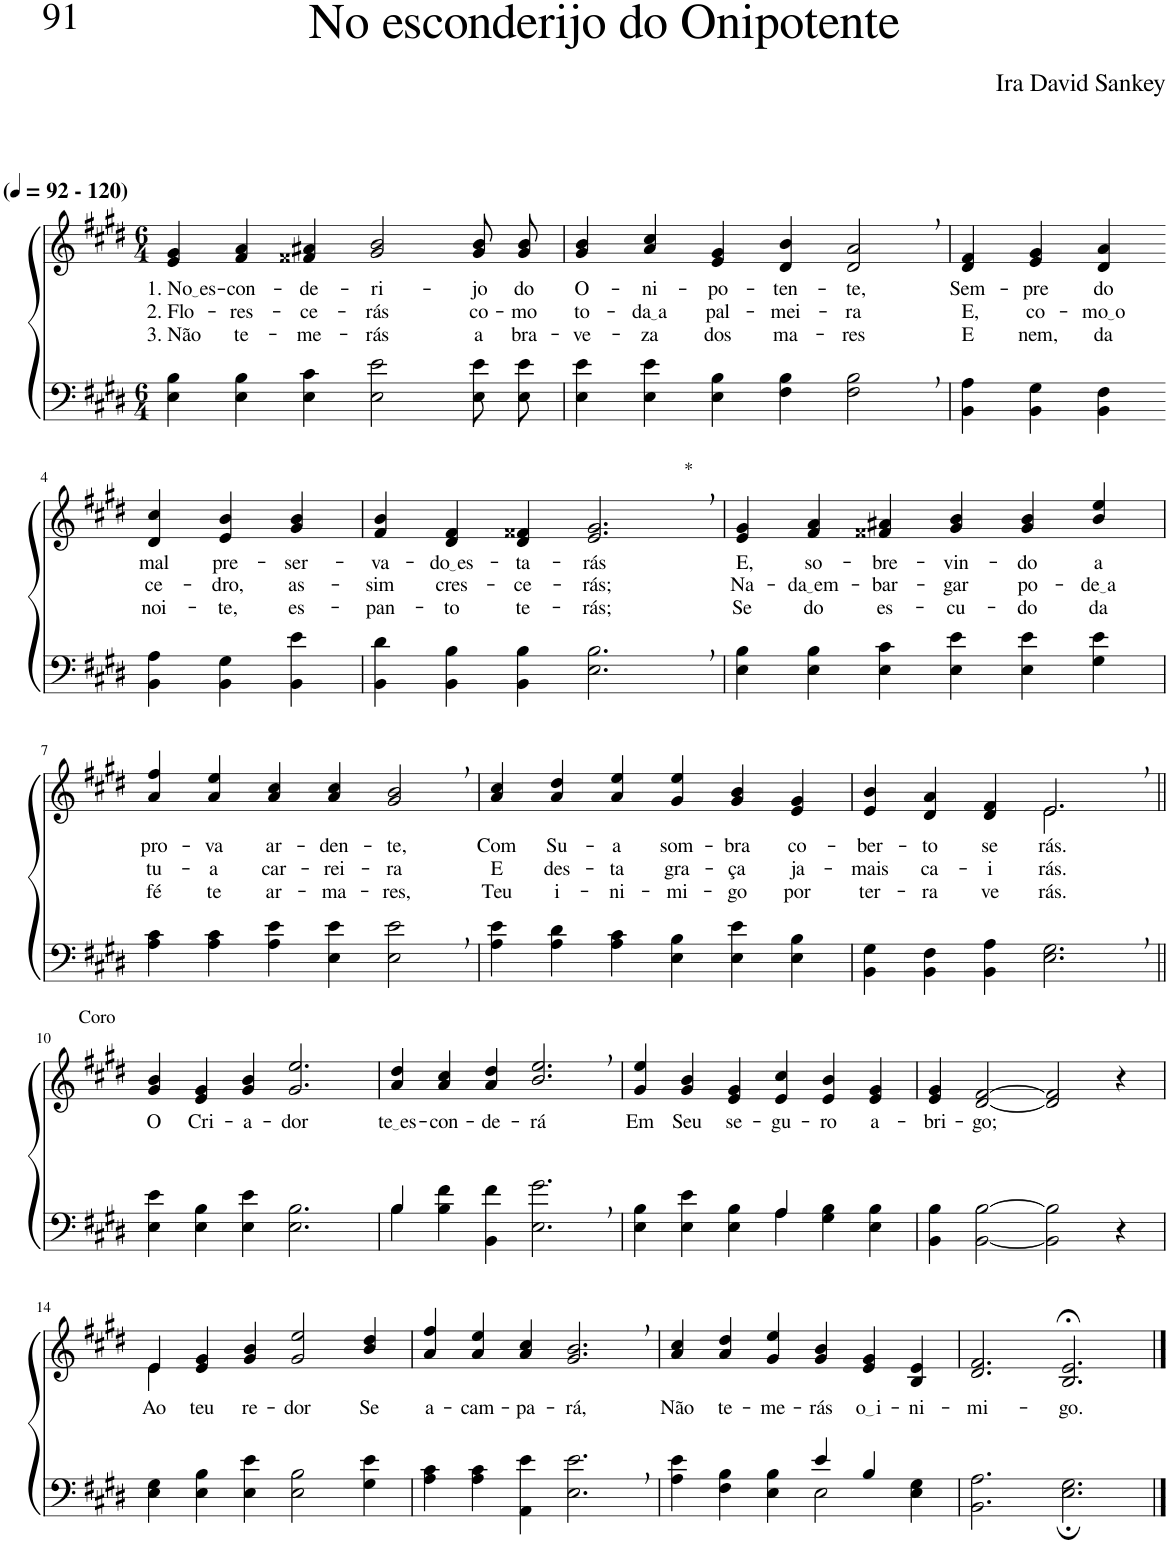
**kern	**kern	**text	**text	**text
*part2	*part1	*part1	*part1	*part1
*staff2	*staff1	*staff1	*staff1	*staff1
*I"Parte III e IV	*I"Parte I e II	*	*	*
*clefF4	*clefG2	*	*	*
*Trd1c3	*Trd1c3	*	*	*
*k[f#c#g#d#]	*k[f#c#g#d#]	*	*	*
*M6/4	*M6/4	*	*	*
*MM92	*MM92	*	*	*
=1	=1	=1	=1	=1
!	!LO:TX:a:B:t=(	!	!	!
!	!LO:TX:a:B:t=- 120)	!	!	!
!	!	!LO:LY:b	!LO:LY:b	!LO:LY:b
4E\ 4B\	4e/ 4g#/	1. No es	2. Flo-	3. Não
!	!	!LO:LY:b	!LO:LY:b	!LO:LY:b
4E\ 4B\	4f#/ 4a/	-con-	-res-	te-
!	!	!LO:LY:b	!LO:LY:b	!LO:LY:b
4E\ 4c#\	4f##X/ 4a#X/	-de-	-ce-	-me-
!	!	!LO:LY:b	!LO:LY:b	!LO:LY:b
2E\ 2e\	2g#/ 2b/	-ri-	-rás	-rás
!	!	!LO:LY:b	!LO:LY:b	!LO:LY:b
8E\ 8e\L	8g#/ 8b/L	-jo	co-	a
!	!	!LO:LY:b	!LO:LY:b	!LO:LY:b
8E\ 8e\J	8g#/ 8b/J	do	-mo	bra-
=2	=2	=2	=2	=2
!	!	!LO:LY:b	!LO:LY:b	!LO:LY:b
4E\ 4e\	4g#/ 4b/	O-	to-	-ve-
!	!	!LO:LY:b	!LO:LY:b	!LO:LY:b
4E\ 4e\	4a/ 4cc#/	-ni-	da a	-za
!	!	!LO:LY:b	!LO:LY:b	!LO:LY:b
4E\ 4B\	4e/ 4g#/	-po-	pal-	dos
!	!	!LO:LY:b	!LO:LY:b	!LO:LY:b
4F#\ 4B\	4d#/ 4b/	-ten-	-mei-	ma-
!	!	!LO:LY:b	!LO:LY:b	!LO:LY:b
2F#\, 2B\,	2d#/, 2a/,	-te,	-ra	-res
=3	=3	=3	=3	=3
!	!	!LO:LY:b	!LO:LY:b	!LO:LY:b
4BB\ 4A\	4d#/ 4f#/	Sem-	E,	E
!	!	!LO:LY:b	!LO:LY:b	!LO:LY:b
4BB\ 4G#\	4e/ 4g#/	-pre	co-	nem,
!	!	!LO:LY:b	!LO:LY:b	!LO:LY:b
4BB\ 4F#\	4d#/ 4a/	do	mo o	da
!!LO:LB:g=z
=4-	=4-	=4-	=4-	=4-
!	!	!LO:LY:b	!LO:LY:b	!LO:LY:b
4BB\ 4A\	4d#/ 4cc#/	mal	ce-	noi-
!	!	!LO:LY:b	!LO:LY:b	!LO:LY:b
4BB\ 4G#\	4e/ 4b/	pre-	-dro,	-te,
!	!	!LO:LY:b	!LO:LY:b	!LO:LY:b
4BB\ 4e\	4g#/ 4b/	-ser-	as-	es-
=5	=5	=5	=5	=5
!	!	!LO:LY:b	!LO:LY:b	!LO:LY:b
4BB\ 4d#\	4f#/ 4b/	-va-	-sim	-pan-
!	!	!LO:LY:b	!LO:LY:b	!LO:LY:b
4BB\ 4B\	4d#/ 4f#/	do es	cres-	-to
!	!	!LO:LY:b	!LO:LY:b	!LO:LY:b
4BB\ 4B\	4d#/ 4f##X/	-ta-	-ce-	te-
!	!LO:TX:a:t=*	!	!	!
!	!	!LO:LY:b	!LO:LY:b	!LO:LY:b
2.E\, 2.B\,	2.e/, 2.g#/,	-rás	-rás;	-rás;
=6	=6	=6	=6	=6
!	!	!LO:LY:b	!LO:LY:b	!LO:LY:b
4E\ 4B\	4e/ 4g#/	E,	Na-	Se
!	!	!LO:LY:b	!LO:LY:b	!LO:LY:b
4E\ 4B\	4f#/ 4a/	so-	da em	do
!	!	!LO:LY:b	!LO:LY:b	!LO:LY:b
4E\ 4c#\	4f##X/ 4a#X/	-bre-	-bar-	es-
!	!	!LO:LY:b	!LO:LY:b	!LO:LY:b
4E\ 4e\	4g#/ 4b/	-vin-	-gar	-cu-
!	!	!LO:LY:b	!LO:LY:b	!LO:LY:b
4E\ 4e\	4g#/ 4b/	-do	po-	-do
!	!	!LO:LY:b	!LO:LY:b	!LO:LY:b
4G#\ 4e\	4b/ 4ee/	a	de a	da
!!LO:LB:g=z
=7	=7	=7	=7	=7
!	!	!LO:LY:b	!LO:LY:b	!LO:LY:b
4A\ 4c#\	4a/ 4ff#/	pro-	tu-	fé
!	!	!LO:LY:b	!LO:LY:b	!LO:LY:b
4A\ 4c#\	4a/ 4ee/	-va	-a	te
!	!	!LO:LY:b	!LO:LY:b	!LO:LY:b
4A\ 4e\	4a/ 4cc#/	ar-	car-	ar-
!	!	!LO:LY:b	!LO:LY:b	!LO:LY:b
4E\ 4e\	4a/ 4cc#/	-den-	-rei-	-ma-
!	!	!LO:LY:b	!LO:LY:b	!LO:LY:b
2E\, 2e\,	2g#/, 2b/,	-te,	-ra	-res,
=8	=8	=8	=8	=8
!	!	!LO:LY:b	!LO:LY:b	!LO:LY:b
4A\ 4e\	4a/ 4cc#/	Com	E	Teu
!	!	!LO:LY:b	!LO:LY:b	!LO:LY:b
4A\ 4d#\	4a/ 4dd#/	Su-	des-	i-
!	!	!LO:LY:b	!LO:LY:b	!LO:LY:b
4A\ 4c#\	4a/ 4ee/	-a	-ta	-ni-
!	!	!LO:LY:b	!LO:LY:b	!LO:LY:b
4E\ 4B\	4g#/ 4ee/	som-	gra-	-mi-
!	!	!LO:LY:b	!LO:LY:b	!LO:LY:b
4E\ 4e\	4g#/ 4b/	-bra	-ça	-go
!	!	!LO:LY:b	!LO:LY:b	!LO:LY:b
4E\ 4B\	4e/ 4g#/	co-	ja-	por
=9	=9	=9	=9	=9
!	!	!LO:LY:b	!LO:LY:b	!LO:LY:b
*	*^	*	*	*
4BB\ 4G#\	4e/ 4b/	2.ryy	-ber-	-mais	ter-
!	!	!	!LO:LY:b	!LO:LY:b	!LO:LY:b
4BB\ 4F#\	4d#/ 4a/	.	-to	ca-	-ra
!	!	!	!LO:LY:b	!LO:LY:b	!LO:LY:b
4BB\ 4A\	4d#/ 4f#/	.	se-	-i-	ve-
!	!	!	!LO:LY:b	!LO:LY:b	!LO:LY:b
2.E\, 2.G#\,	2.e,/	2.e\	-rás.	-rás.	-rás.
!!LO:LB:g=z
=10||	=10||	=10||	=10||	=10||	=10||
!	!LO:TX:a:t=Coro	!	!	!	!
!	!	!	!LO:LY:b	!	!
*	*v	*v	*	*	*
4E\ 4e\	4g#/ 4b/	O	.	.
!	!	!LO:LY:b	!	!
4E\ 4B\	4e/ 4g#/	Cri-	.	.
!	!	!LO:LY:b	!	!
4E\ 4e\	4g#/ 4b/	-a-	.	.
!	!	!LO:LY:b	!	!
2.E\ 2.B\	2.g#/ 2.ee/	-dor	.	.
=11	=11	=11	=11	=11
*^	*	*	*	*
!	!	!	!LO:LY:b	!	!
4B\	4B/	4a/ 4dd#/	te es	.	.
!	!	!	!LO:LY:b	!	!
4B\ 4f#\	1ryy	4a/ 4cc#/	-con-	.	.
!	!	!	!LO:LY:b	!	!
4BB\ 4f#\	.	4a/ 4dd#/	-de-	.	.
!	!	!	!LO:LY:b	!	!
2.E\, 2.g#\,	.	2.b/, 2.ee/,	-rá	.	.
.	4ryy	.	.	.	.
=12	=12	=12	=12	=12	=12
!	!	!	!LO:LY:b	!	!
2.ryy	4E\ 4B\	4g#/ 4ee/	Em	.	.
!	!	!	!LO:LY:b	!	!
.	4E\ 4e\	4g#/ 4b/	Seu	.	.
!	!	!	!LO:LY:b	!	!
.	4E\ 4B\	4e/ 4g#/	se-	.	.
!	!	!	!LO:LY:b	!	!
4A/	4A\	4e/ 4cc#/	-gu-	.	.
!	!	!	!LO:LY:b	!	!
2ryy	4G#\ 4B\	4e/ 4b/	-ro	.	.
!	!	!	!LO:LY:b	!	!
.	4E\ 4B\	4e/ 4g#/	a-	.	.
=13	=13	=13	=13	=13	=13
!	!	!	!LO:LY:b	!	!
*v	*v	*	*	*	*
4BB\ 4B\	4e/ 4g#/	-bri-	.	.
!	!	!LO:LY:b	!	!
[2BB\ [2B\	[2d#/ [2f#/	-go;	.	.
2BB\] 2B\]	2d#/] 2f#/]	.	.	.
4r	4r	.	.	.
!!LO:LB:g=z
=14	=14	=14	=14	=14
*	*^	*	*	*
!	!	!	!LO:LY:b	!	!
4E\ 4G#\	4e/	4e\	Ao	.	.
!	!	!	!LO:LY:b	!	!
4E\ 4B\	4e/ 4g#/	1ryy	teu	.	.
!	!	!	!LO:LY:b	!	!
4E\ 4e\	4g#/ 4b/	.	re-	.	.
!	!	!	!LO:LY:b	!	!
2E\ 2B\	2g#/ 2ee/	.	-dor	.	.
!	!	!	!LO:LY:b	!	!
4G#\ 4e\	4b/ 4dd#/	4ryy	Se	.	.
=15	=15	=15	=15	=15	=15
!	!	!	!LO:LY:b	!	!
*	*v	*v	*	*	*
4A\ 4c#\	4a/ 4ff#/	a-	.	.
!	!	!LO:LY:b	!	!
4A\ 4c#\	4a/ 4ee/	-cam-	.	.
!	!	!LO:LY:b	!	!
4AA\ 4e\	4a/ 4cc#/	-pa-	.	.
!	!	!LO:LY:b	!	!
2.E\, 2.e\,	2.g#/, 2.b/,	-rá,	.	.
=16	=16	=16	=16	=16
*^	*	*	*	*
!	!	!	!LO:LY:b	!	!
2.ryy	4A\ 4e\	4a/ 4cc#/	Não	.	.
!	!	!	!LO:LY:b	!	!
.	4F#\ 4B\	4a/ 4dd#/	te-	.	.
!	!	!	!LO:LY:b	!	!
.	4E\ 4B\	4g#/ 4ee/	-me-	.	.
!	!	!	!LO:LY:b	!	!
4e/	2E\	4g#/ 4b/	-rás	.	.
!	!	!	!LO:LY:b	!	!
4B/	.	4e/ 4g#/	o i	.	.
!	!	!	!LO:LY:b	!	!
4ryy	4E\ 4G#\	4B/ 4e/	-ni-	.	.
=17	=17	=17	=17	=17	=17
!	!	!	!LO:LY:b	!	!
*v	*v	*	*	*	*
2.BB\ 2.A\	2.d#/ 2.f#/	-mi-	.	.
!	!	!LO:LY:b	!	!
2.E\; 2.G#\;	2.B/;< 2.e/;<	-go.	.	.
==	==	==	==	==
*-	*-	*-	*-	*-
